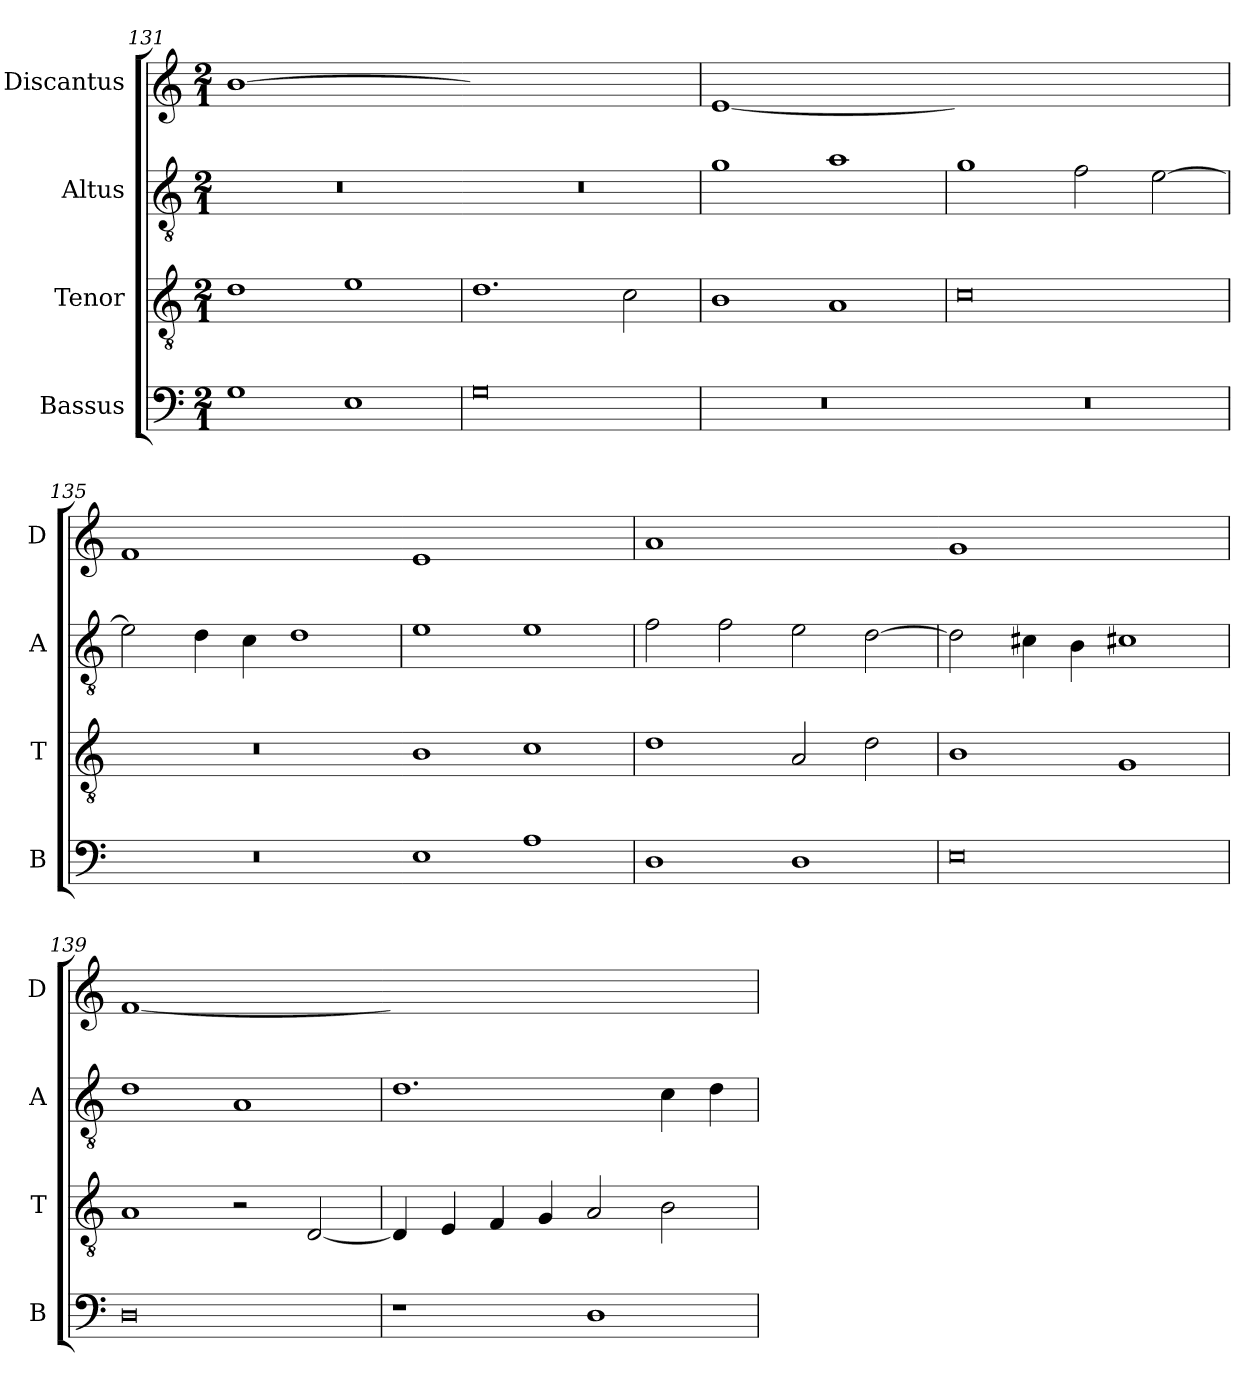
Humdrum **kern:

**kern	**kern	**kern	**kern
*part4	*part3	*part2	*part1
*staff4	*staff3	*staff2	*staff1
*I"Bassus	*I"Tenor	*I"Altus	*I"Discantus
*I'B	*I'T	*I'A	*I'D
*clefF4	*clefGv2	*clefGv2	*clefG2
*k[]	*k[]	*k[]	*k[]
*M2/1	*M2/1	*M2/1	*M2/1
=131	=131	=131	=131
!	!	!	!LO:N:vis=1
1G	1d	0r	[0b
1E	1e	.	.
=132	=132	=132	=132-
!	!	!	!LO:N:vis=1
0G	1.d	0r	0byy]
.	2c\	.	.
=133	=133	=133	=133
!	!	!	!LO:N:vis=1
0r	1B	1g	[0e
.	1A	1a	.
=134	=134	=134	=134-
!	!	!	!LO:N:vis=1
0r	0c	1g	0eyy]
.	.	2f\	.
.	.	[2e\	.
=135	=135	=135	=135
!	!	!	!LO:N:vis=1
0r	0r	2e\]	0f
.	.	4d\	.
.	.	4c\	.
.	.	1d	.
=136	=136	=136	=136-
!	!	!	!LO:N:vis=1
1E	1B	1e	0e
1A	1c	1e	.
=137	=137	=137	=137
!	!	!	!LO:N:vis=1
1D	1d	2f\	0a
.	.	2f\	.
1D	2A/	2e\	.
.	2d\	[2d\	.
=138	=138	=138	=138-
!	!	!	!LO:N:vis=1
0E	1B	2d\]	0g
.	.	4c#X\	.
.	.	4B\	.
.	1G	1c#X	.
=139	=139	=139	=139
!	!	!	!LO:N:vis=1
0D	1A	1d	[0f
.	2r	1A	.
.	[2D/	.	.
=140	=140	=140	=140-
!	!	!	!LO:N:vis=1
1r	4D/]	1.d	0fyy]
.	4E/	.	.
.	4F/	.	.
.	4G/	.	.
1D	2A/	.	.
.	2B\	4c\	.
.	.	4d\	.
=	=	=	=
*-	*-	*-	*-
